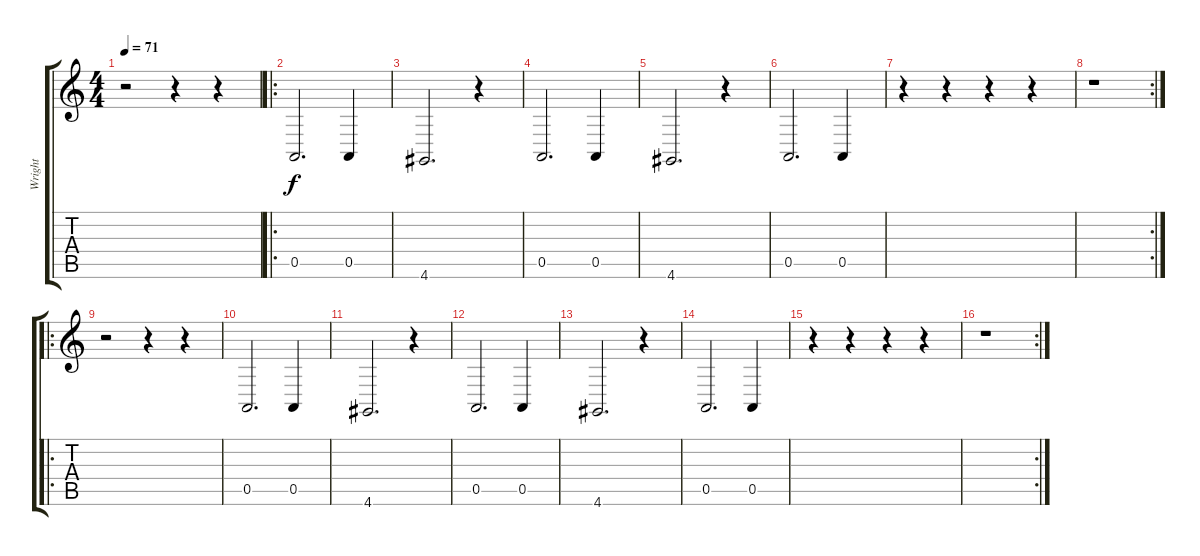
\track ("Wright" "Wright") {instrument electricpiano2}
\staff {score tabs}
\tuning (E4 B3 G3 D3 A2 E2) {hide}
\ts (4 4)
\tempo 71
\clef g2
\ks c
r.2{dy f instrument electricpiano2} r.4 r.4 |
\ro
0.5.2{d} 0.5.4 |
4.6.2{d} r.4 |
0.5.2{d} 0.5.4 |
4.6.2{d} r.4 |
0.5.2{d} 0.5.4 |
r.4 r.4 r.4 r.4 |
\rc 2
r.1 |
\ro
r.2 r.4 r.4 |
0.5.2{d} 0.5.4 |
4.6.2{d} r.4 |
0.5.2{d} 0.5.4 |
4.6.2{d} r.4 |
0.5.2{d} 0.5.4 |
r.4 r.4 r.4 r.4 |
\rc 2
r.1
